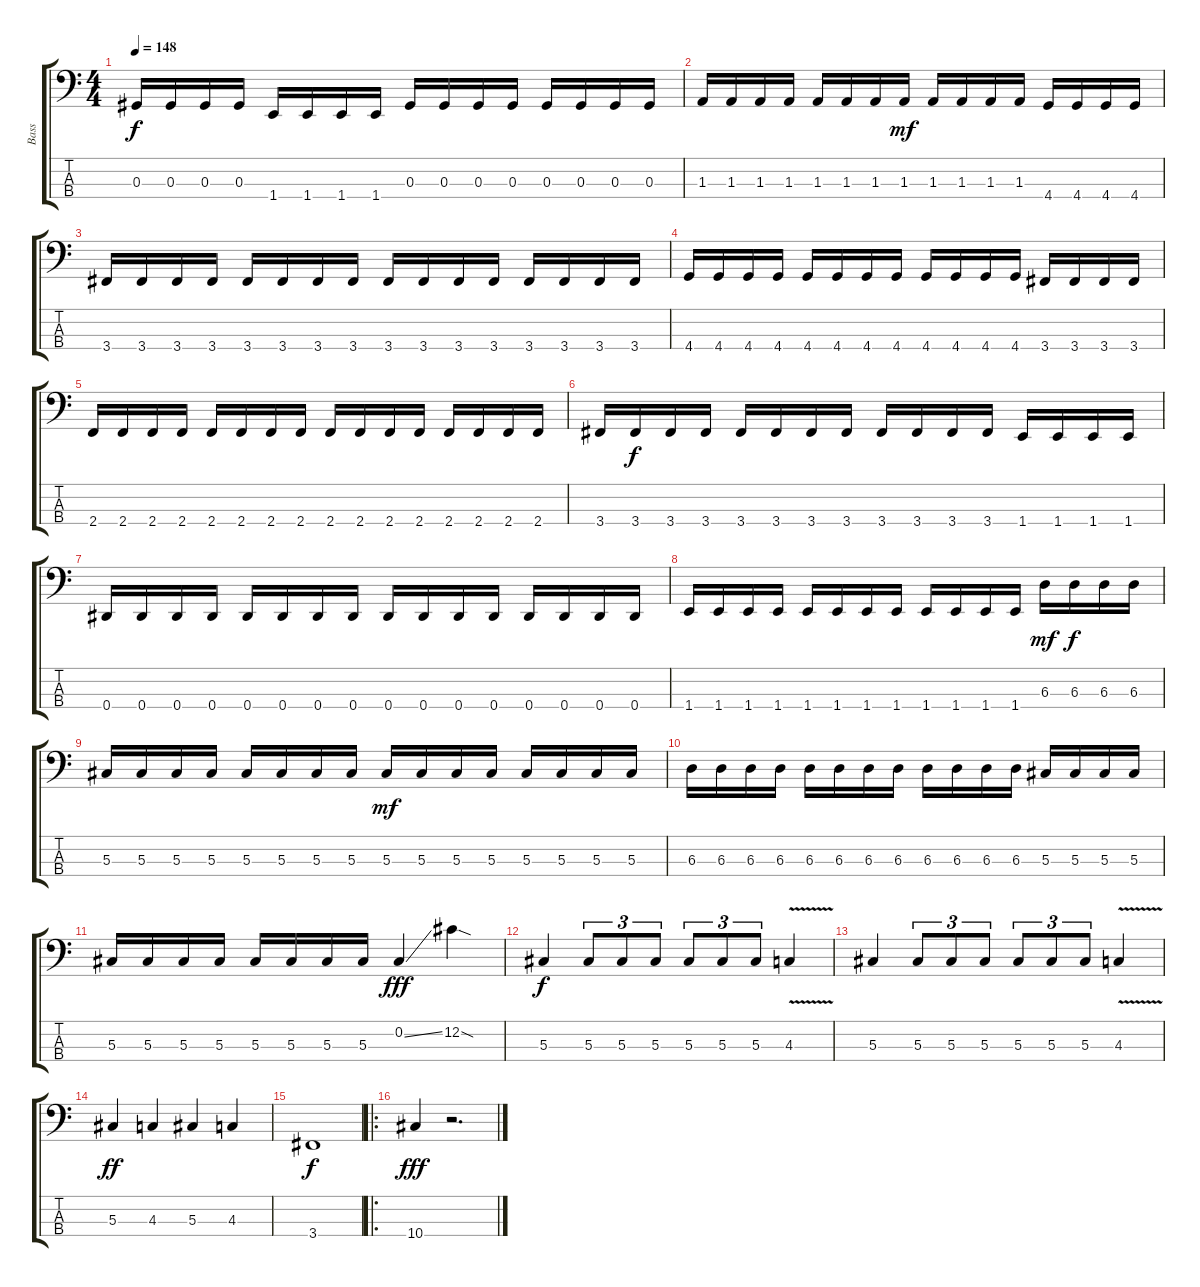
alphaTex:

\track ("Bass" "Bass") {instrument electricbassfinger}
\staff {score tabs}
\tuning (Gb2 Db2 Ab1 Eb1) {hide}
\ts (4 4)
\tempo 148
\clef f4
\ks c
0.3.16{dy f} 0.3.16 0.3.16 0.3.16 1.4.16 1.4.16 1.4.16 1.4.16 0.3.16 0.3.16 0.3.16 0.3.16 0.3.16 0.3.16 0.3.16 0.3.16 |
1.3.16 1.3.16 1.3.16 1.3.16 1.3.16 1.3.16 1.3.16 1.3.16{dy mf} 1.3.16 1.3.16 1.3.16 1.3.16 4.4.16 4.4.16 4.4.16 4.4.16 |
3.4.16 3.4.16 3.4.16 3.4.16 3.4.16 3.4.16 3.4.16 3.4.16 3.4.16 3.4.16 3.4.16 3.4.16 3.4.16 3.4.16 3.4.16 3.4.16 |
4.4.16 4.4.16 4.4.16 4.4.16 4.4.16 4.4.16 4.4.16 4.4.16 4.4.16 4.4.16 4.4.16 4.4.16 3.4.16 3.4.16 3.4.16 3.4.16 |
2.4.16 2.4.16 2.4.16 2.4.16 2.4.16 2.4.16 2.4.16 2.4.16 2.4.16 2.4.16 2.4.16 2.4.16 2.4.16 2.4.16 2.4.16 2.4.16 |
3.4.16 3.4.16{dy f} 3.4.16 3.4.16 3.4.16 3.4.16 3.4.16 3.4.16 3.4.16 3.4.16 3.4.16 3.4.16 1.4.16 1.4.16 1.4.16 1.4.16 |
0.4.16 0.4.16 0.4.16 0.4.16 0.4.16 0.4.16 0.4.16 0.4.16 0.4.16 0.4.16 0.4.16 0.4.16 0.4.16 0.4.16 0.4.16 0.4.16 |
1.4.16 1.4.16 1.4.16 1.4.16 1.4.16 1.4.16 1.4.16 1.4.16 1.4.16 1.4.16 1.4.16 1.4.16 6.3.16{dy mf} 6.3.16{dy f} 6.3.16 6.3.16 |
5.3.16 5.3.16 5.3.16 5.3.16 5.3.16 5.3.16 5.3.16 5.3.16 5.3.16{dy mf} 5.3.16 5.3.16 5.3.16 5.3.16 5.3.16 5.3.16 5.3.16 |
6.3.16 6.3.16 6.3.16 6.3.16 6.3.16 6.3.16 6.3.16 6.3.16 6.3.16 6.3.16 6.3.16 6.3.16 5.3.16 5.3.16 5.3.16 5.3.16 |
5.3.16 5.3.16 5.3.16 5.3.16 5.3.16 5.3.16 5.3.16 5.3.16 0.2{ss}.4{dy fff} 12.2{sod}.4 |
5.3.4{dy f} 5.3.8{tu (3 2)} 5.3.8{tu (3 2)} 5.3.8{tu (3 2)} 5.3.8{tu (3 2)} 5.3.8{tu (3 2)} 5.3.8{tu (3 2)} 4.3{v}.4 |
5.3.4 5.3.8{tu (3 2)} 5.3.8{tu (3 2)} 5.3.8{tu (3 2)} 5.3.8{tu (3 2)} 5.3.8{tu (3 2)} 5.3.8{tu (3 2)} 4.3{v}.4 |
5.3.4{dy ff} 4.3.4 5.3.4 4.3.4 |
3.4.1{dy f} |
\ro
10.4.4{dy fff} r.2{d}
